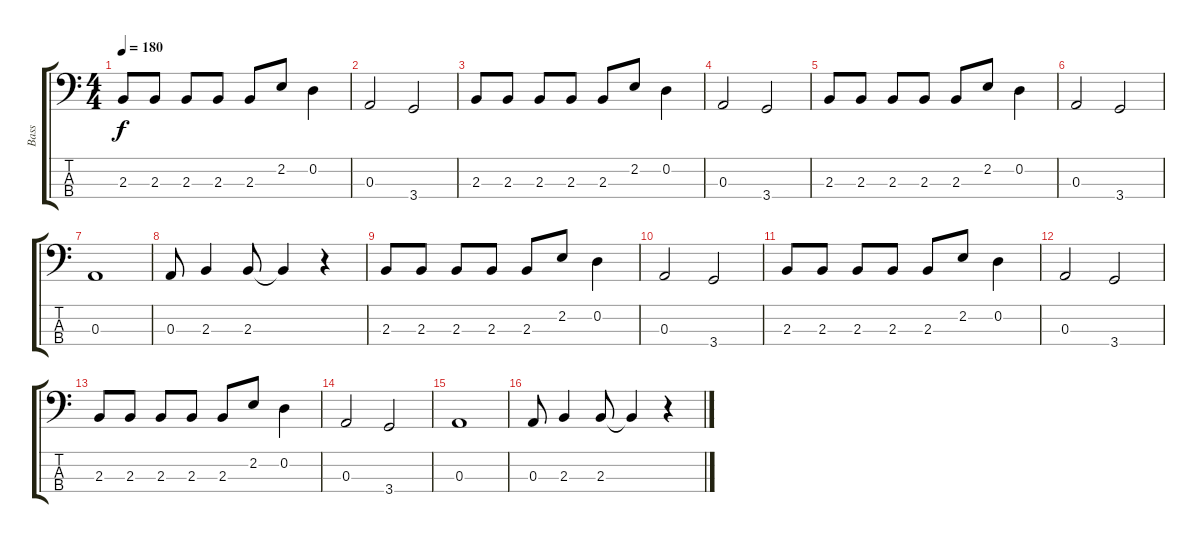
\track ("Bass" "Bass") {instrument electricbasspick}
\staff {score tabs}
\tuning (G2 D2 A1 E1) {hide}
\ts (4 4)
\tempo 180
\clef f4
\ks c
2.3.8{dy f instrument electricbasspick} 2.3.8 2.3.8 2.3.8 2.3.8 2.2.8 0.2.4 |
0.3.2 3.4.2 |
2.3.8 2.3.8 2.3.8 2.3.8 2.3.8 2.2.8 0.2.4 |
0.3.2 3.4.2 |
2.3.8 2.3.8 2.3.8 2.3.8 2.3.8 2.2.8 0.2.4 |
0.3.2 3.4.2 |
0.3.1 |
0.3.8 2.3.4 2.3.8 2.3{t}.4 r.4 |
2.3.8 2.3.8 2.3.8 2.3.8 2.3.8 2.2.8 0.2.4 |
0.3.2 3.4.2 |
2.3.8 2.3.8 2.3.8 2.3.8 2.3.8 2.2.8 0.2.4 |
0.3.2 3.4.2 |
2.3.8 2.3.8 2.3.8 2.3.8 2.3.8 2.2.8 0.2.4 |
0.3.2 3.4.2 |
0.3.1 |
0.3.8 2.3.4 2.3.8 2.3{t}.4 r.4
